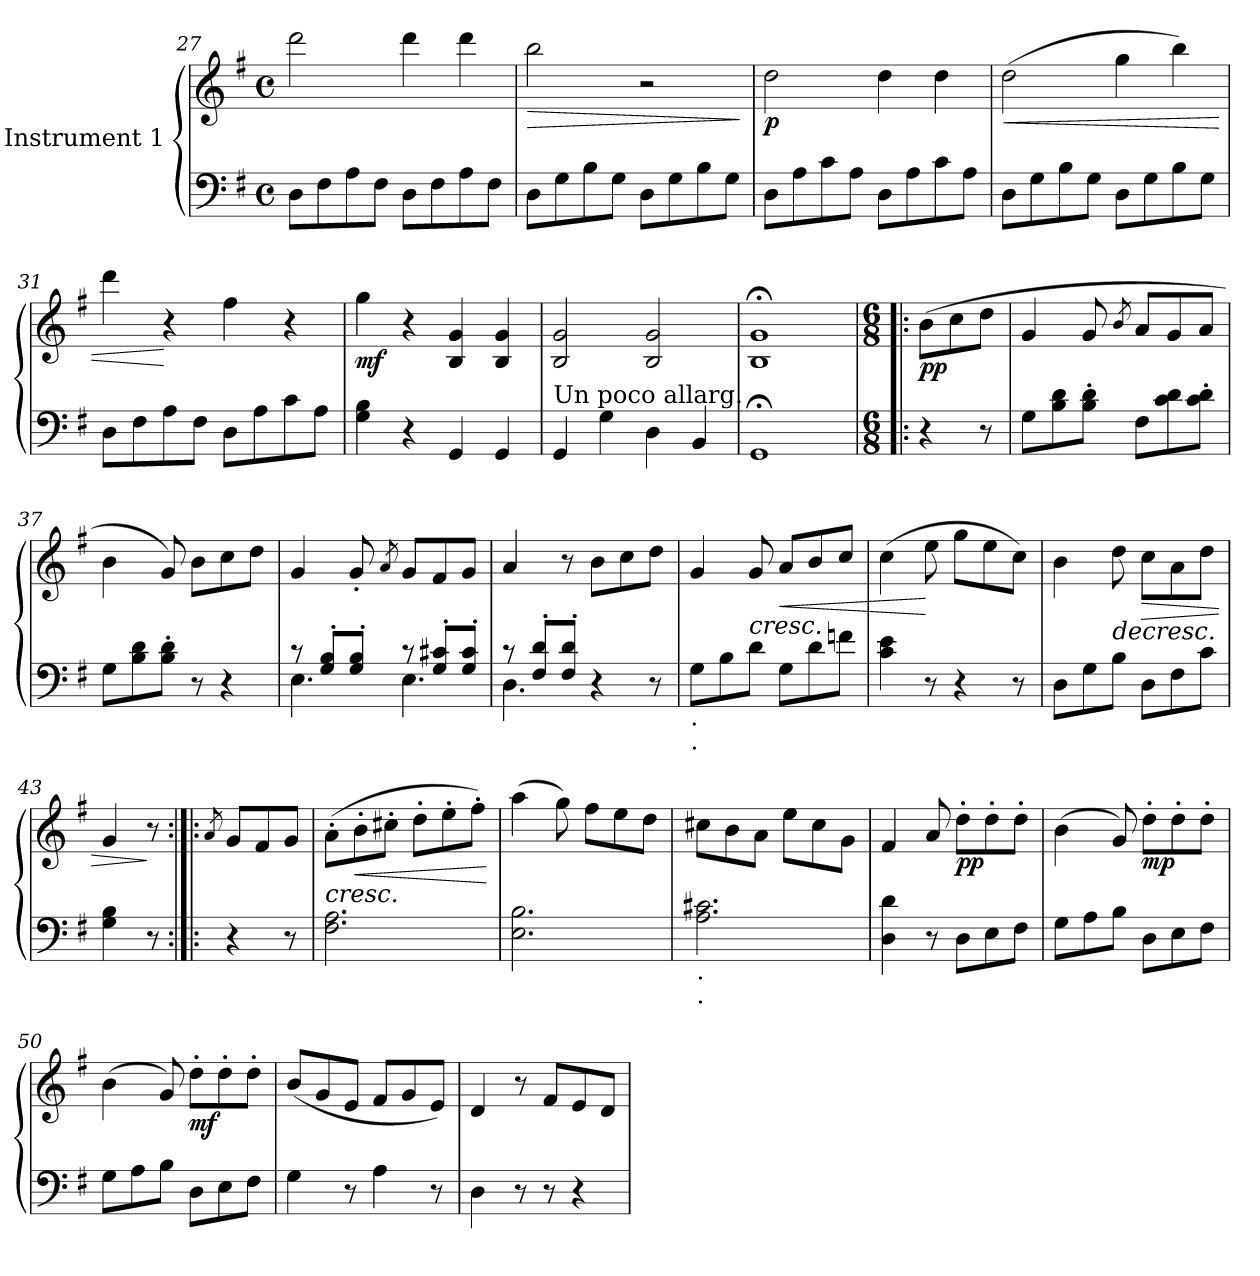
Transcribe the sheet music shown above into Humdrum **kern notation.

**kern	**kern	**dynam
*part1	*part1	*part1
*staff2	*staff1	*staff1/2
*I"Instrument 1	*	*
*clefF4	*clefG2	*
*k[f#]	*k[f#]	*
*G:	*G:	*
*M4/4	*M4/4	*
*met(c)	*met(c)	*
=27	=27	=27
8D\L	2ddd\	.
8F#\	.	.
8A\	.	.
8F#\J	.	.
8D\L	4ddd\	.
8F#\	.	.
8A\	4ddd\	.
8F#\J	.	.
=28	=28	=28
!	!	!LO:HP:b
8D\L	2bb\	>
8G\	.	.
8B\	.	.
8G\J	.	.
8D\L	2r	.
8G\	.	.
8B\	.	.
8G\J	.	.
.	.	]
!!LO:LB:g=z
=29	=29	=29
!	!	!LO:DY:b
8D\L	2dd\	p
8A\	.	.
8c\	.	.
8A\J	.	.
8D\L	4dd\	.
8A\	.	.
8c\	4dd\	.
8A\J	.	.
=30	=30	=30
!	!	!LO:HP:b
8D\L	(>2dd\	<
8G\	.	.
8B\	.	.
8G\J	.	.
8D\L	4gg\	.
8G\	.	.
8B\	4bb\)	.
8G\J	.	.
=31	=31	=31
8D\L	4ddd\	.
8F#\	.	.
8A\	4r	[
8F#\J	.	.
8D\L	4ff#\	.
8A\	.	.
8c\	4r	.
8A\J	.	.
=32	=32	=32
!	!	!LO:DY:b
4G\ 4B\	4gg\	mf
4r	4r	.
4GG/	4B/ 4g/	.
4GG/	4B/ 4g/	.
!!LO:LB:g=z
=33	=33	=33
!LO:TX:a:t=Un poco allarg.	!	!
4GG/	2B/ 2g/	.
4G\	.	.
4D\	2B/ 2g/	.
4BB/	.	.
=34	=34	=34
1GG;<	1B;< 1g;<	.
!!LO:PB:g=z
=35!|:	=35!|:	=35!|:
*M6/8	*M6/8	*
!	!	!LO:DY:b
!	!	!LO:DY:n=1:b
4r	(>8b\L	p p
.	8cc\	.
8r	8dd\J	.
=36	=36	=36
8G\L	4g/	.
8B\ 8d\	.	.
8B\' 8d\'J	8g/	.
.	8qb/	.
8F#\L	8a/L	.
8c\ 8d\	8g/	.
8c\' 8d\'J	8a/J	.
=37	=37	=37
8G\L	4b\	.
8B\ 8d\	.	.
8B\' 8d\'J	8g/)	.
8r	8b\L	.
4r	8cc\	.
.	8dd\J	.
=38	=38	=38
*^	*	*
8rc	4.E\	4g/	.
8G/' 8B/'L	.	.	.
8G/' 8B/'J	.	8g'/	.
.	.	8qa/	.
8rc	4.E\	8g/L	.
8G/' 8c#X/'L	.	8f#/	.
8G/' 8c#/'J	.	8g/J	.
!!LO:LB:g=z
=39	=39	=39	=39
8rc	4.D\	4a/	.
8F#/' 8d/'L	.	.	.
8F#/' 8d/'J	.	8r	.
4r	4.ryy	8b\L	.
.	.	8cc\	.
8r	.	8dd\J	.
*v	*v	*	*
=40	=40	=40
!LO:TX:b:t=.	!	!
!LO:TX:b:t=.	!	!
8G\L	4g/	.
8B\	.	.
!	!	!LO:HP:b
8d\J	8g/	<
!	!	!LO:HP:b
8G\L	8a/L	<
8d\	8b/	.
8fn\J	8cc/J	.
=41	=41	=41
4c\ 4e\	(>4cc\	.
8r	8ee\	[ [
4r	8gg\L	.
.	8ee\	.
8r	8cc\J)	.
=42	=42	=42
8D\L	4b\	.
8G\	.	.
!	!	!LO:HP:b
8B\J	8dd\	>
!	!	!LO:HP:b
8D\L	8cc\L	>
8F#\	8a\	.
8c\J	8dd\J	.
=43	=43	=43
4G\ 4B\	4g/	.
8r	8r	] ]
!!LO:LB:g=z
=44:|!|:	=44:|!|:	=44:|!|:
.	8qa/	.
!	!	!LO:DY:a=2
!	!	!LO:DY:n=1:a=2
4r	8g/L	mf mf
.	8f#/	.
8r	8g/J	.
=45	=45	=45
!	!	!LO:HP:b
2.F#\ 2.A\	(>8a'\L	<
!	!	!LO:HP:b
.	8b'\	<
.	8cc#X'\J	.
.	8dd'\L	.
.	8ee'\	.
.	8ff#'\J)	.
.	.	[ [
=46	=46	=46
2.E\ 2.B\	(>4aa\	.
.	8gg\)	.
.	8ff#\L	.
.	8ee\	.
.	8dd\J	.
=47	=47	=47
!LO:TX:b:t=.	!	!
!LO:TX:b:t=.	!	!
2.A\ 2.c#X\	8cc#X\L	.
.	8b\	.
.	8a\J	.
.	8ee\L	.
.	8cc#\	.
.	8g\J	.
=48	=48	=48
4D\ 4d\	4f#/	.
8r	8a/	.
!	!	!LO:DY:b
!	!	!LO:DY:n=1:b
8D\L	8dd'\L	p p
8E\	8dd'\	.
8F#\J	8dd'\J	.
!!LO:LB:g=z
=49	=49	=49
8G\L	(>4b\	.
8A\	.	.
8B\J	8g/)	.
!	!	!LO:DY:b
8D\L	8dd'\L	mp
8E\	8dd'\	.
8F#\J	8dd'\J	.
=50	=50	=50
8G\L	(>4b\	.
8A\	.	.
8B\J	8g/)	.
!	!	!LO:DY:b
8D\L	8dd'\L	mf
8E\	8dd'\	.
8F#\J	8dd'\J	.
=51	=51	=51
4G\	(<8b/L	.
.	8g/	.
8r	8e/J	.
4A\	8f#/L	.
.	8g/	.
8r	8e/J)	.
=52	=52	=52
4D\	4d/	.
8r	8r	.
8r	8f#/L	.
4r	8e/	.
.	8d/J	.
=	=	=
*-	*-	*-
